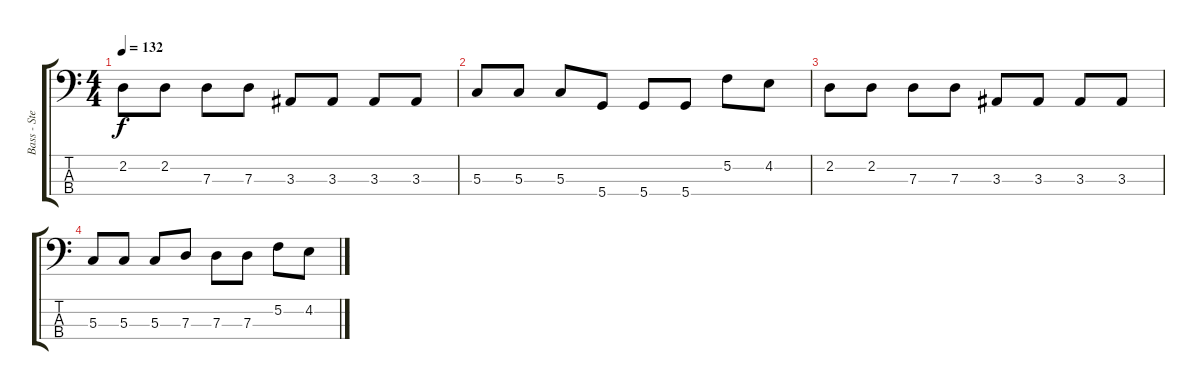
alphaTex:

\track ("Bass - Steve Dawson" "Bass - Ste") {instrument electricbassfinger}
\staff {score tabs}
\tuning (F2 C2 G1 D1) {hide}
\ts (4 4)
\tempo 132
\clef f4
\ks c
2.2.8{dy f} 2.2.8 7.3.8 7.3.8 3.3.8 3.3.8 3.3.8 3.3.8 |
5.3.8 5.3.8 5.3.8 5.4.8 5.4.8 5.4.8 5.2.8 4.2.8 |
2.2.8 2.2.8 7.3.8 7.3.8 3.3.8 3.3.8 3.3.8 3.3.8 |
5.3.8 5.3.8 5.3.8 7.3.8 7.3.8 7.3.8 5.2.8 4.2.8
